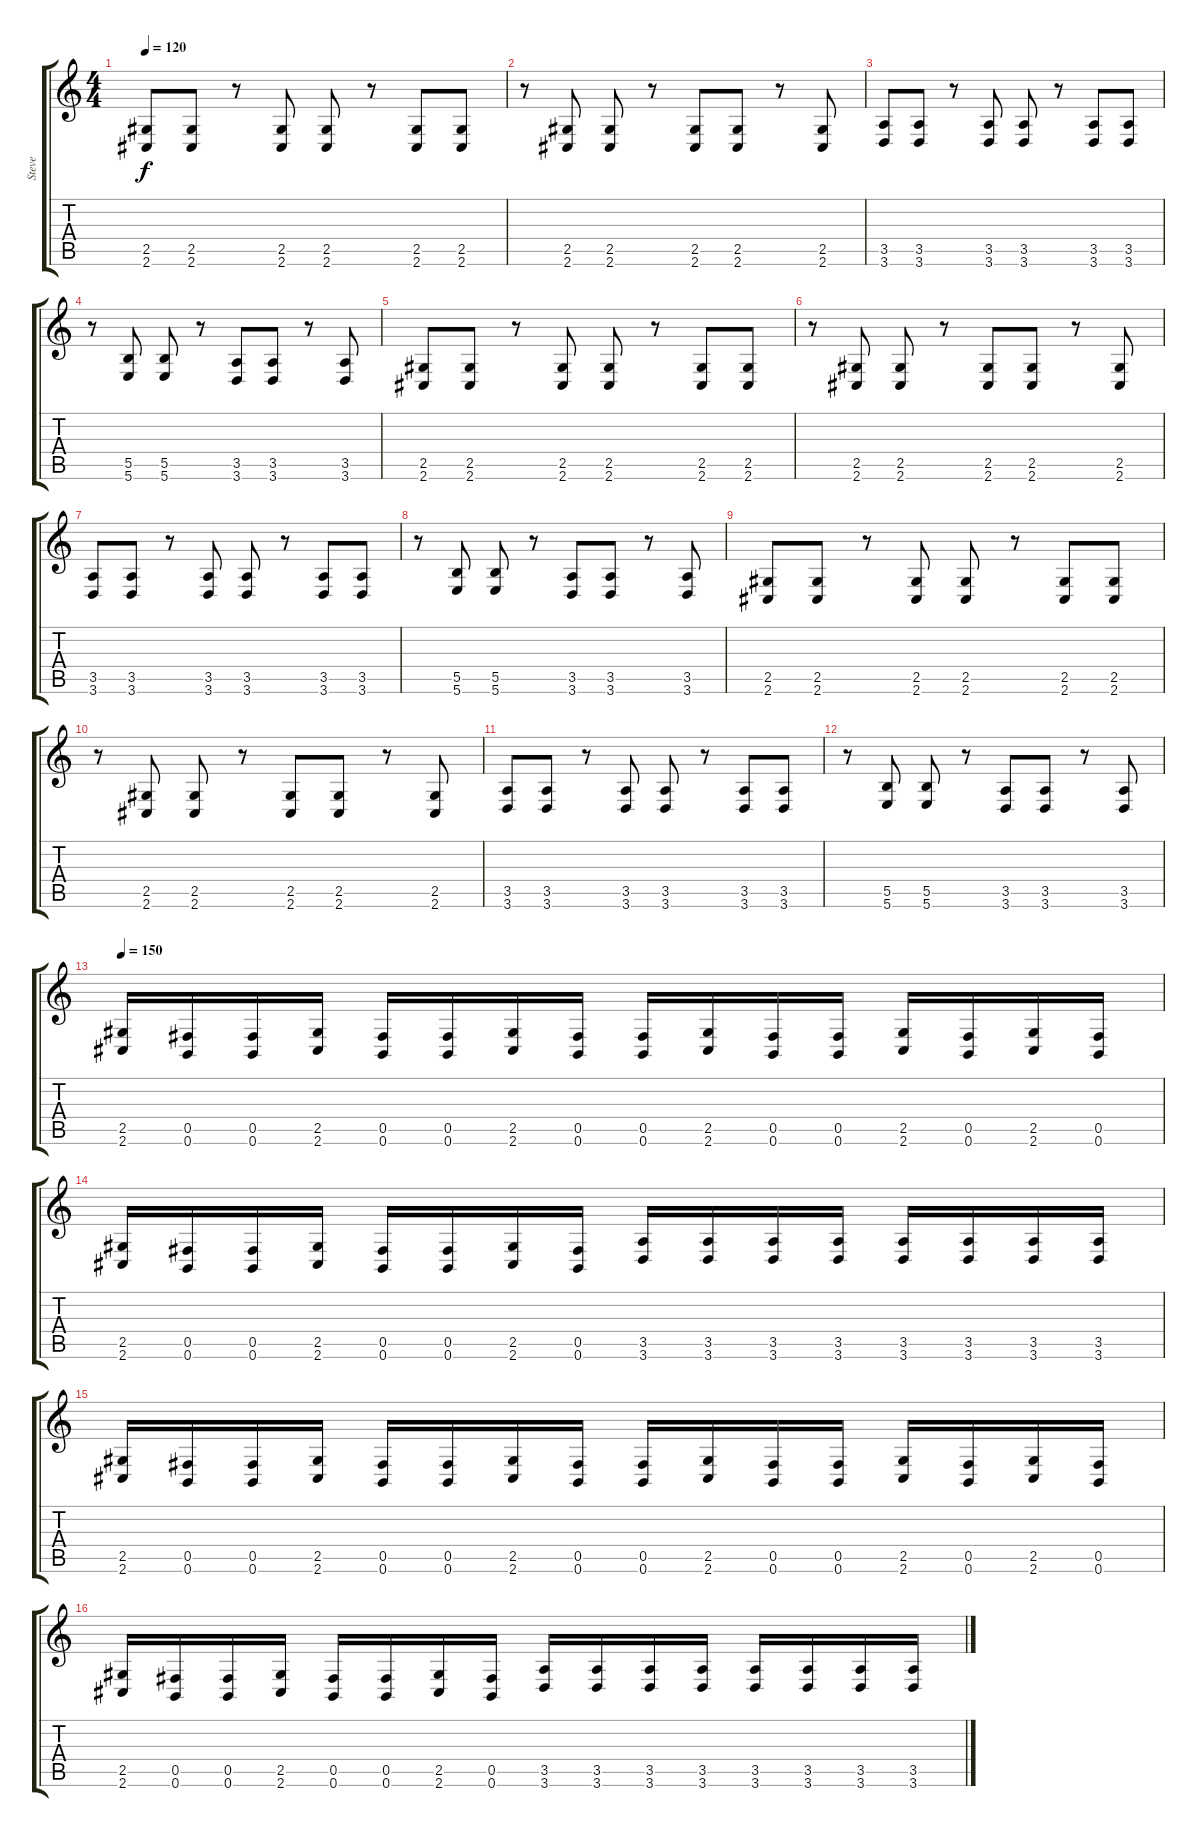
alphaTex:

\track ("Steve" "Steve") {instrument distortionguitar}
\staff {score tabs}
\tuning (Db4 Ab3 E3 B2 Gb2 B1) {hide}
\ts (4 4)
\tempo 120
\clef g2
\ks c
(2.5 2.6).8{dy f} (2.5 2.6).8 r.8 (2.5 2.6).8 (2.5 2.6).8 r.8 (2.5 2.6).8 (2.5 2.6).8 |
r.8 (2.5 2.6).8 (2.5 2.6).8 r.8 (2.5 2.6).8 (2.5 2.6).8 r.8 (2.5 2.6).8 |
(3.5 3.6).8 (3.5 3.6).8 r.8 (3.5 3.6).8 (3.5 3.6).8 r.8 (3.5 3.6).8 (3.5 3.6).8 |
r.8 (5.5 5.6).8 (5.5 5.6).8 r.8 (3.5 3.6).8 (3.5 3.6).8 r.8 (3.5 3.6).8 |
(2.5 2.6).8 (2.5 2.6).8 r.8 (2.5 2.6).8 (2.5 2.6).8 r.8 (2.5 2.6).8 (2.5 2.6).8 |
r.8 (2.5 2.6).8 (2.5 2.6).8 r.8 (2.5 2.6).8 (2.5 2.6).8 r.8 (2.5 2.6).8 |
(3.5 3.6).8 (3.5 3.6).8 r.8 (3.5 3.6).8 (3.5 3.6).8 r.8 (3.5 3.6).8 (3.5 3.6).8 |
r.8 (5.5 5.6).8 (5.5 5.6).8 r.8 (3.5 3.6).8 (3.5 3.6).8 r.8 (3.5 3.6).8 |
(2.5 2.6).8 (2.5 2.6).8 r.8 (2.5 2.6).8 (2.5 2.6).8 r.8 (2.5 2.6).8 (2.5 2.6).8 |
r.8 (2.5 2.6).8 (2.5 2.6).8 r.8 (2.5 2.6).8 (2.5 2.6).8 r.8 (2.5 2.6).8 |
(3.5 3.6).8 (3.5 3.6).8 r.8 (3.5 3.6).8 (3.5 3.6).8 r.8 (3.5 3.6).8 (3.5 3.6).8 |
r.8 (5.5 5.6).8 (5.5 5.6).8 r.8 (3.5 3.6).8 (3.5 3.6).8 r.8 (3.5 3.6).8 |
\tempo 150
(2.5 2.6).16 (0.5 0.6).16 (0.5 0.6).16 (2.5 2.6).16 (0.5 0.6).16 (0.5 0.6).16 (2.5 2.6).16 (0.5 0.6).16 (0.5 0.6).16 (2.5 2.6).16 (0.5 0.6).16 (0.5 0.6).16 (2.5 2.6).16 (0.5 0.6).16 (2.5 2.6).16 (0.5 0.6).16 |
(2.5 2.6).16 (0.5 0.6).16 (0.5 0.6).16 (2.5 2.6).16 (0.5 0.6).16 (0.5 0.6).16 (2.5 2.6).16 (0.5 0.6).16 (3.5 3.6).16 (3.5 3.6).16 (3.5 3.6).16 (3.5 3.6).16 (3.5 3.6).16 (3.5 3.6).16 (3.5 3.6).16 (3.5 3.6).16 |
(2.5 2.6).16 (0.5 0.6).16 (0.5 0.6).16 (2.5 2.6).16 (0.5 0.6).16 (0.5 0.6).16 (2.5 2.6).16 (0.5 0.6).16 (0.5 0.6).16 (2.5 2.6).16 (0.5 0.6).16 (0.5 0.6).16 (2.5 2.6).16 (0.5 0.6).16 (2.5 2.6).16 (0.5 0.6).16 |
(2.5 2.6).16 (0.5 0.6).16 (0.5 0.6).16 (2.5 2.6).16 (0.5 0.6).16 (0.5 0.6).16 (2.5 2.6).16 (0.5 0.6).16 (3.5 3.6).16 (3.5 3.6).16 (3.5 3.6).16 (3.5 3.6).16 (3.5 3.6).16 (3.5 3.6).16 (3.5 3.6).16 (3.5 3.6).16
